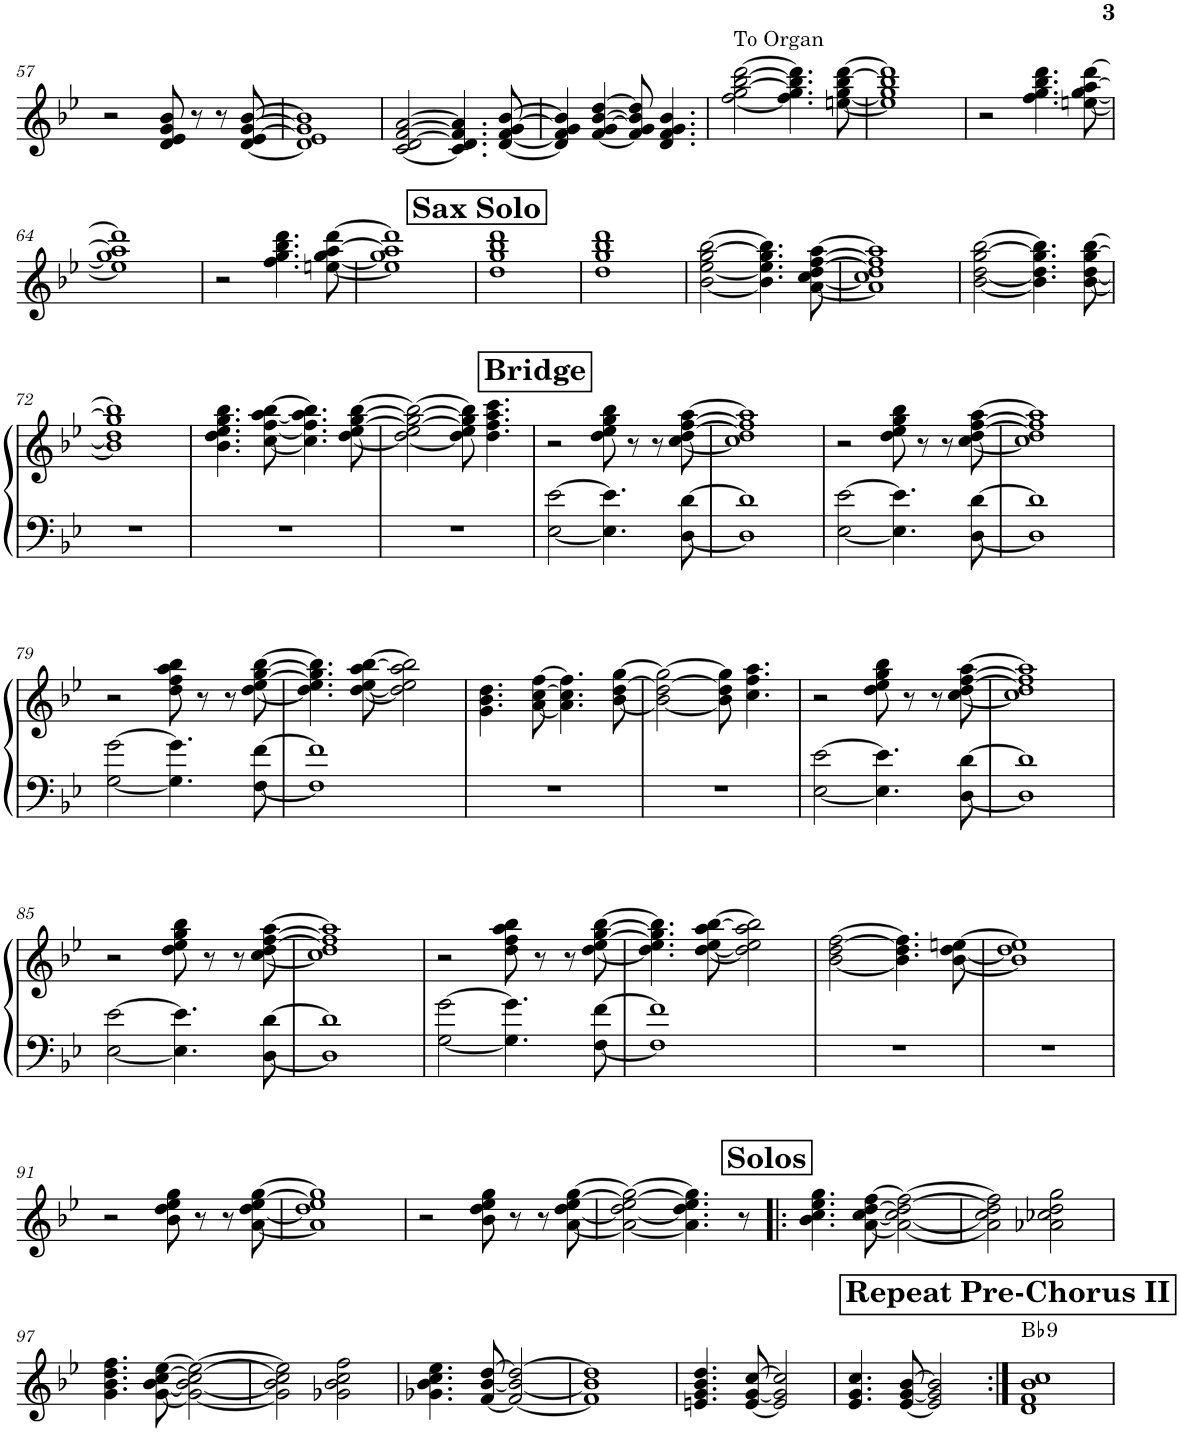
**kern	**kern	**harte
*part1	*part1	*part1
*staff2	*staff1	*
*I"Electric Piano	*	*
*I'El. Pno.	*	*
!!LO:PB:g=z
*clefF4	*clefG2	*
*k[b-e-]	*k[b-e-]	*
*M2/2	*M2/2	*
*met(c|)	*met(c|)	*
=57	=57	=57
1r	2r	.
.	8d/ 8e-/ 8g/ 8b-/	.
.	8r	.
.	8r	.
.	[8d/ [8e-/ [8g/ [8b-/	.
=58	=58	=58
1r	1d] 1e-] 1g] 1b-]	.
=59	=59	=59
1r	[2c/ [2d/ [2f/ [2a/	.
.	4.c/] 4.d/] 4.f/] 4.a/]	.
.	[8d/ [8f/ [8g/ [8b-/	.
=60	=60	=60
1r	4d/] 4f/] 4g/] 4b-/]	.
.	[4f/ [4g/ [4b-/ [4dd/	.
.	8f/] 8g/] 8b-/] 8dd/]	.
.	4.d/ 4.f/ 4.g/ 4.b-/	.
=61	=61	=61
!	!LO:TX:a:t=To Organ	!
1r	[2ff\ [2gg\ [2bb-\ [2ddd\	.
.	4.ff\] 4.gg\] 4.bb-\] 4.ddd\]	.
.	[8een\ [8gg\ [8bb-\ [8ddd\	.
=62	=62	=62
1r	1ee] 1gg] 1bb-] 1ddd]	.
=63	=63	=63
1r	2r	.
.	4.ff\ 4.gg\ 4.bb-\ 4.ddd\	.
.	[8een\ [8gg\ [8aa\ [8ddd\	.
!!LO:LB:g=z
=64	=64	=64
1r	1ee] 1gg] 1aa] 1ddd]	.
=65	=65	=65
1r	2r	.
.	4.ff\ 4.gg\ 4.bb-\ 4.ddd\	.
.	[8een\ [8gg\ [8aa\ [8ddd\	.
=66	=66	=66
1r	1ee] 1gg] 1aa] 1ddd]	.
!!LO:REH:place=s1:a:B:cj:fs=14:t=Sax Solo
=67	=67	=67
1r	1dd 1gg 1bb- 1ddd	.
=68	=68	=68
1r	1dd 1gg 1bb- 1ddd	.
=69	=69	=69
1r	[2b-\ [2ee-\ [2gg\ [2bb-\	.
.	4.b-\] 4.ee-\] 4.gg\] 4.bb-\]	.
.	[8a\ [8cc\ [8dd\ [8ff\ [8aa\	.
=70	=70	=70
1r	1a] 1cc] 1dd] 1ff] 1aa]	.
=71	=71	=71
1r	[2b-\ [2dd\ [2gg\ [2bb-\	.
.	4.b-\] 4.dd\] 4.gg\] 4.bb-\]	.
.	[8b-\ [8dd\ [8gg\ [8bb-\	.
!!LO:LB:g=z
=72	=72	=72
1r	1b-] 1dd] 1gg] 1bb-]	.
=73	=73	=73
1r	4.b-\ 4.dd\ 4.ee-\ 4.gg\ 4.bb-\	.
.	[8cc\ [8ff\ [8aa\ [8bb-\	.
.	4.cc\] 4.ff\] 4.aa\] 4.bb-\]	.
.	[8dd\ [8ee-\ [8gg\ [8bb-\	.
=74	=74	=74
1r	2dd\_ 2ee-\_ 2gg\_ 2bb-\_	.
.	8dd\] 8ee-\] 8gg\] 8bb-\]	.
.	4.dd\ 4.ff\ 4.aa\ 4.ccc\	.
!!LO:REH:place=s1:a:B:cj:fs=14:t=Bridge
=75	=75	=75
[2E-\ [2e-\	2r	.
4.E-\] 4.e-\]	8dd\ 8ee-\ 8gg\ 8bb-\	.
.	8r	.
.	8r	.
[8D\ [8d\	[8cc\ [8dd\ [8ff\ [8aa\	.
=76	=76	=76
1D] 1d]	1cc] 1dd] 1ff] 1aa]	.
=77	=77	=77
[2E-\ [2e-\	2r	.
4.E-\] 4.e-\]	8dd\ 8ee-\ 8gg\ 8bb-\	.
.	8r	.
.	8r	.
[8D\ [8d\	[8cc\ [8dd\ [8ff\ [8aa\	.
=78	=78	=78
1D] 1d]	1cc] 1dd] 1ff] 1aa]	.
!!LO:LB:g=z
=79	=79	=79
[2G\ [2g\	2r	.
4.G\] 4.g\]	8dd\ 8ff\ 8aa\ 8bb-\	.
.	8r	.
.	8r	.
[8F\ [8f\	[8dd\ [8ee-\ [8gg\ [8bb-\	.
=80	=80	=80
1F] 1f]	4.dd\] 4.ee-\] 4.gg\] 4.bb-\]	.
.	[8dd\ [8ee-\ [8aa\ [8bb-\	.
.	2dd\] 2ee-\] 2aa\] 2bb-\]	.
=81	=81	=81
1r	4.g\ 4.b-\ 4.dd\	.
.	[8a\ [8cc\ [8ff\	.
.	4.a\] 4.cc\] 4.ff\]	.
.	[8b-\ [8dd\ [8gg\	.
=82	=82	=82
1r	2b-\_ 2dd\_ 2gg\_	.
.	8b-\] 8dd\] 8gg\]	.
.	4.cc\ 4.ff\ 4.aa\	.
=83	=83	=83
[2E-\ [2e-\	2r	.
4.E-\] 4.e-\]	8dd\ 8ee-\ 8gg\ 8bb-\	.
.	8r	.
.	8r	.
[8D\ [8d\	[8cc\ [8dd\ [8ff\ [8aa\	.
=84	=84	=84
1D] 1d]	1cc] 1dd] 1ff] 1aa]	.
!!LO:LB:g=z
=85	=85	=85
[2E-\ [2e-\	2r	.
4.E-\] 4.e-\]	8dd\ 8ee-\ 8gg\ 8bb-\	.
.	8r	.
.	8r	.
[8D\ [8d\	[8cc\ [8dd\ [8ff\ [8aa\	.
=86	=86	=86
1D] 1d]	1cc] 1dd] 1ff] 1aa]	.
=87	=87	=87
[2G\ [2g\	2r	.
4.G\] 4.g\]	8dd\ 8ff\ 8aa\ 8bb-\	.
.	8r	.
.	8r	.
[8F\ [8f\	[8dd\ [8ee-\ [8gg\ [8bb-\	.
=88	=88	=88
1F] 1f]	4.dd\] 4.ee-\] 4.gg\] 4.bb-\]	.
.	[8dd\ [8ee-\ [8aa\ [8bb-\	.
.	2dd\] 2ee-\] 2aa\] 2bb-\]	.
=89	=89	=89
1r	[2b-\ [2dd\ [2ff\	.
.	4.b-\] 4.dd\] 4.ff\]	.
.	[8b-\ [8dd\ [8een\	.
=90	=90	=90
1r	1b-] 1dd] 1ee]	.
!!LO:LB:g=z
=91	=91	=91
1r	2r	.
.	8b-\ 8dd\ 8ee-\ 8gg\	.
.	8r	.
.	8r	.
.	[8a\ [8dd\ [8ee-\ [8gg\	.
=92	=92	=92
1r	1a] 1dd] 1ee-] 1gg]	.
=93	=93	=93
1r	2r	.
.	8b-\ 8dd\ 8ee-\ 8gg\	.
.	8r	.
.	8r	.
.	[8a\ [8dd\ [8ee-\ [8gg\	.
=94	=94	=94
1r	2a\_ 2dd\_ 2ee-\_ 2gg\_	.
.	4.a\] 4.dd\] 4.ee-\] 4.gg\]	.
.	8r	.
!!LO:REH:place=s1:a:B:cj:fs=14:t=Solos
=95!|:	=95!|:	=95!|:
1r	4.b-\ 4.cc\ 4.ee-\ 4.gg\	.
.	[8a\ [8cc\ [8dd\ [8ff\	.
.	2a\_ 2cc\_ 2dd\_ 2ff\_	.
=96	=96	=96
1r	2a\] 2cc\] 2dd\] 2ff\]	.
.	2a-X\ 2cc-X\ 2dd\ 2gg\	.
!!LO:LB:g=z
=97	=97	=97
1r	4.g\ 4.b-\ 4.dd\ 4.ff\	.
.	[8g\ [8b-\ [8cc\ [8ee-\	.
.	2g\_ 2b-\_ 2cc\_ 2ee-\_	.
=98	=98	=98
1r	2g\] 2b-\] 2cc\] 2ee-\]	.
.	2g-X\ 2b-\ 2cc\ 2ff\	.
=99	=99	=99
1r	4.g-X\ 4.b-\ 4.cc\ 4.ee-\	.
.	[8f/ [8b-/ [8dd/	.
.	2f/_ 2b-/_ 2dd/_	.
=100	=100	=100
1r	1f] 1b-] 1dd]	.
=101	=101	=101
1r	4.en/ 4.g/ 4.b-/ 4.dd/	.
.	[8e/ [8g/ [8cc/	.
.	2e/] 2g/] 2cc/]	.
=102	=102	=102
1r	4.e-/ 4.g/ 4.cc/	.
.	[8e-/ [8g/ [8b-/	.
.	2e-/] 2g/] 2b-/]	.
!!LO:REH:place=s1:a:B:cj:fs=14:t=Repeat Pre-Chorus II
=103:|!	=103:|!	=103:|!
!	!	!LO:H:kt=9
1r	1d 1f 1b- 1cc	Bb:9
=	=	=
*-	*-	*-
